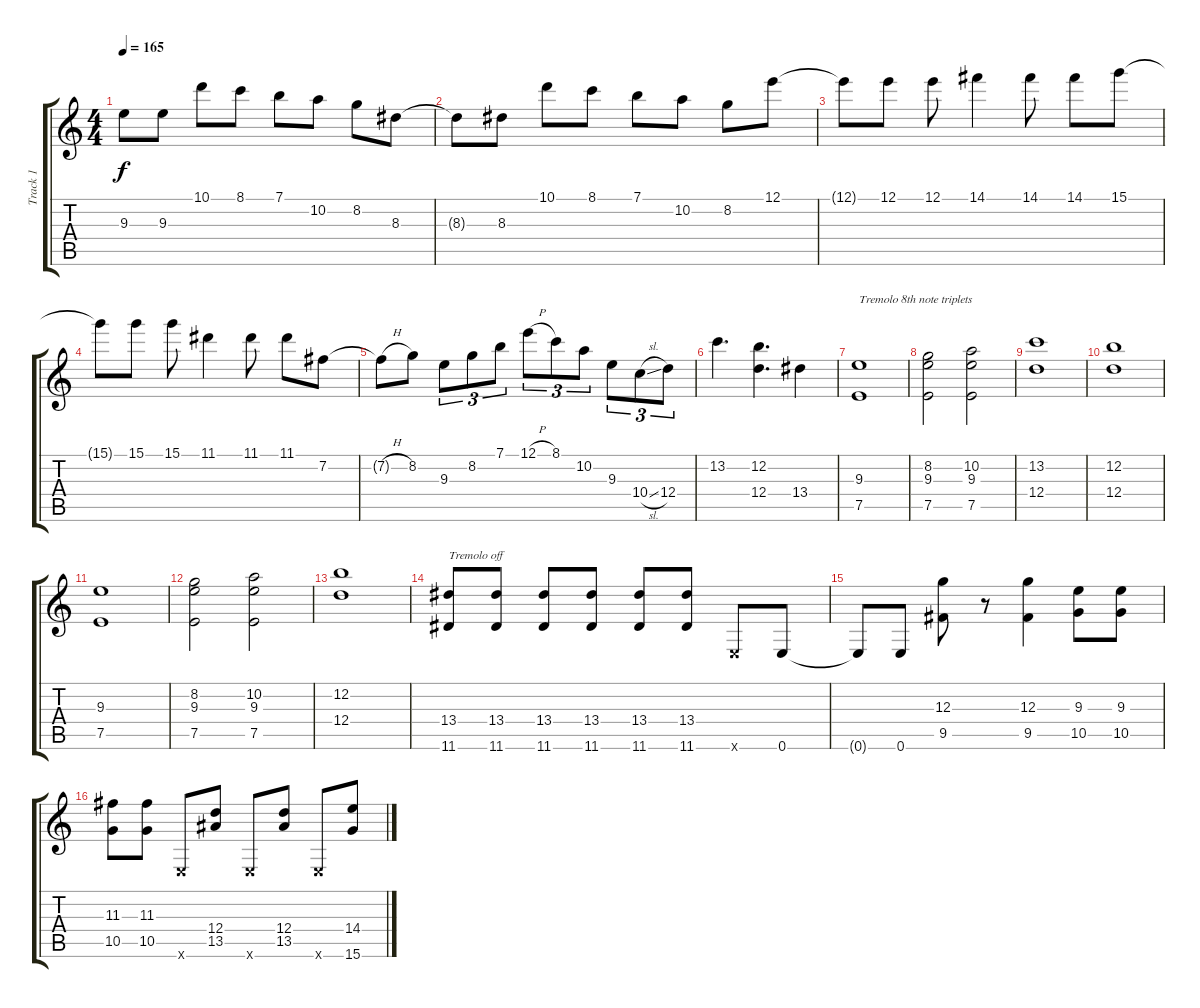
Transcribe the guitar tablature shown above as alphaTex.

\track ("Track 1" "Track 1") {instrument distortionguitar}
\staff {score tabs}
\tuning (E4 B3 G3 D3 A2 E2) {hide}
\ts (4 4)
\tempo 165
\clef g2
\ks c
9.3{t}.8{dy f} 9.3.8 10.1.8 8.1.8 7.1.8 10.2.8 8.2.8 8.3.8 |
8.3{t}.8 8.3.8 10.1.8 8.1.8 7.1.8 10.2.8 8.2.8 12.1.8 |
12.1{t}.8 12.1.8 12.1.8 14.1.4 14.1.8 14.1.8 15.1.8 |
15.1{t}.8 15.1.8 15.1.8 11.1.4 11.1.8 11.1.8 7.2.8 |
7.2{h t}.8 8.2.8 9.3.8{tu (3 2)} 8.2.8{tu (3 2)} 7.1.8{tu (3 2)} 12.1{h}.8{tu (3 2)} 8.1.8{tu (3 2)} 10.2.8{tu (3 2)} 9.3.8{tu (3 2)} 10.4{sl}.8{tu (3 2)} 12.4.8{tu (3 2)} |
13.2.4{d} (12.2 12.4).4{d} 13.4.4 |
(9.3 7.5).1{txt "Tremolo 8th note triplets"} |
(8.2 9.3 7.5).2 (10.2 9.3 7.5).2 |
(13.2 12.4).1 |
(12.2 12.4).1 |
(9.3 7.5).1 |
(8.2 9.3 7.5).2 (10.2 9.3 7.5).2 |
(12.2 12.4).1 |
(13.4 11.6).8{txt "Tremolo off"} (13.4 11.6).8 (13.4 11.6).8 (13.4 11.6).8 (13.4 11.6).8 (13.4 11.6).8 0.6{x}.8 0.6.8 |
0.6{t}.8 0.6.8 (12.3 9.5).8 r.8 (12.3 9.5).4 (9.3 10.5).8 (9.3 10.5).8 |
(11.3 10.5).8 (11.3 10.5).8 0.6{x}.8 (12.4 13.5).8 0.6{x}.8 (12.4 13.5).8 0.6{x}.8 (14.4 15.6).8
